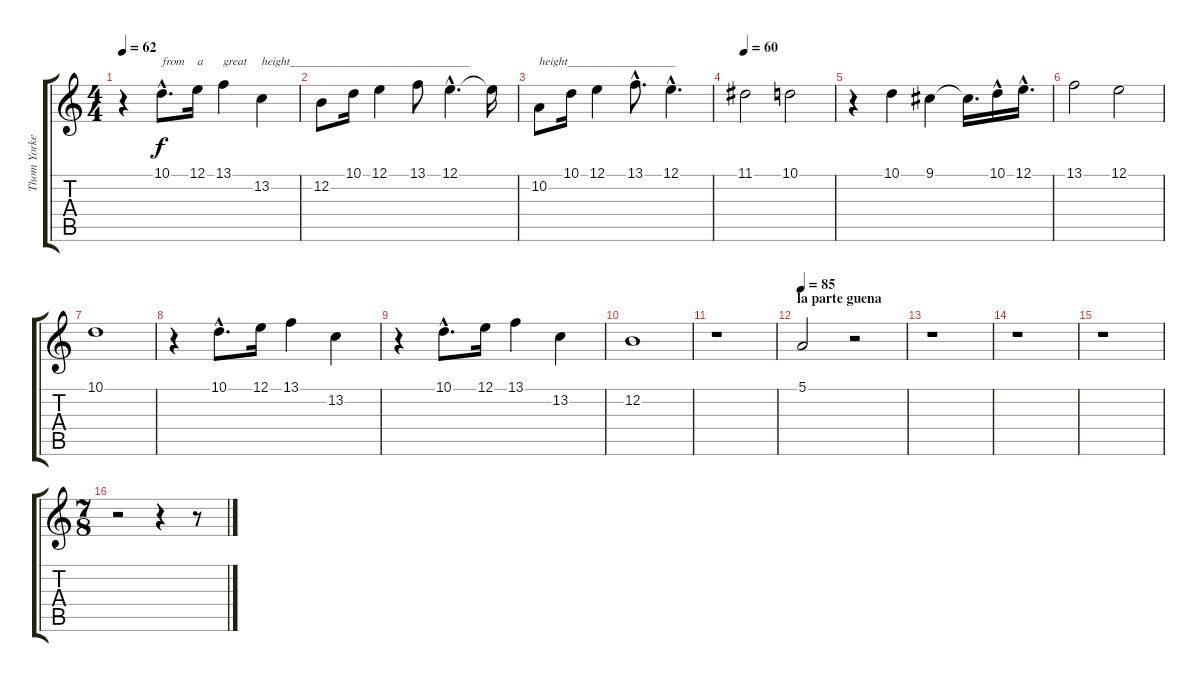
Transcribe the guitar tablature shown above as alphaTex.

\track ("Thom Yorke" "Thom Yorke") {instrument synthvoice}
\staff {score tabs}
\tuning (E4 B3 G3 D3 A2 E2) {hide}
\ts (4 4)
\tempo 62
\clef g2
\ks c
r.4{dy f} 10.1{hac}.8{d txt "from"} 12.1.16{txt "a"} 13.1.4{txt "great"} 13.2.4{txt "height______________________________"} |
12.2.8 10.1.16 12.1.4 13.1.8 12.1{hac}.4{d} 12.1{t}.16 |
10.2.8{txt "height__________________"} 10.1.16 12.1.4 13.1{hac}.8{d} 12.1{hac}.4{d} |
\tempo 60
11.1.2 10.1.2 |
r.4 10.1.4 9.1.4 9.1{t}.16{d} 10.1{hac}.16 12.1{hac}.16{d} |
13.1.2 12.1.2 |
10.1.1 |
r.4 10.1{hac}.8{d} 12.1.16 13.1.4 13.2.4 |
r.4 10.1{hac}.8{d} 12.1.16 13.1.4 13.2.4 |
12.2.1 |
r.1 |
\section ("" "la parte guena")
\tempo 85
5.1.2 r.2 |
r.1 |
r.1 |
r.1 |
\ts (7 8)
r.2 r.4 r.8
